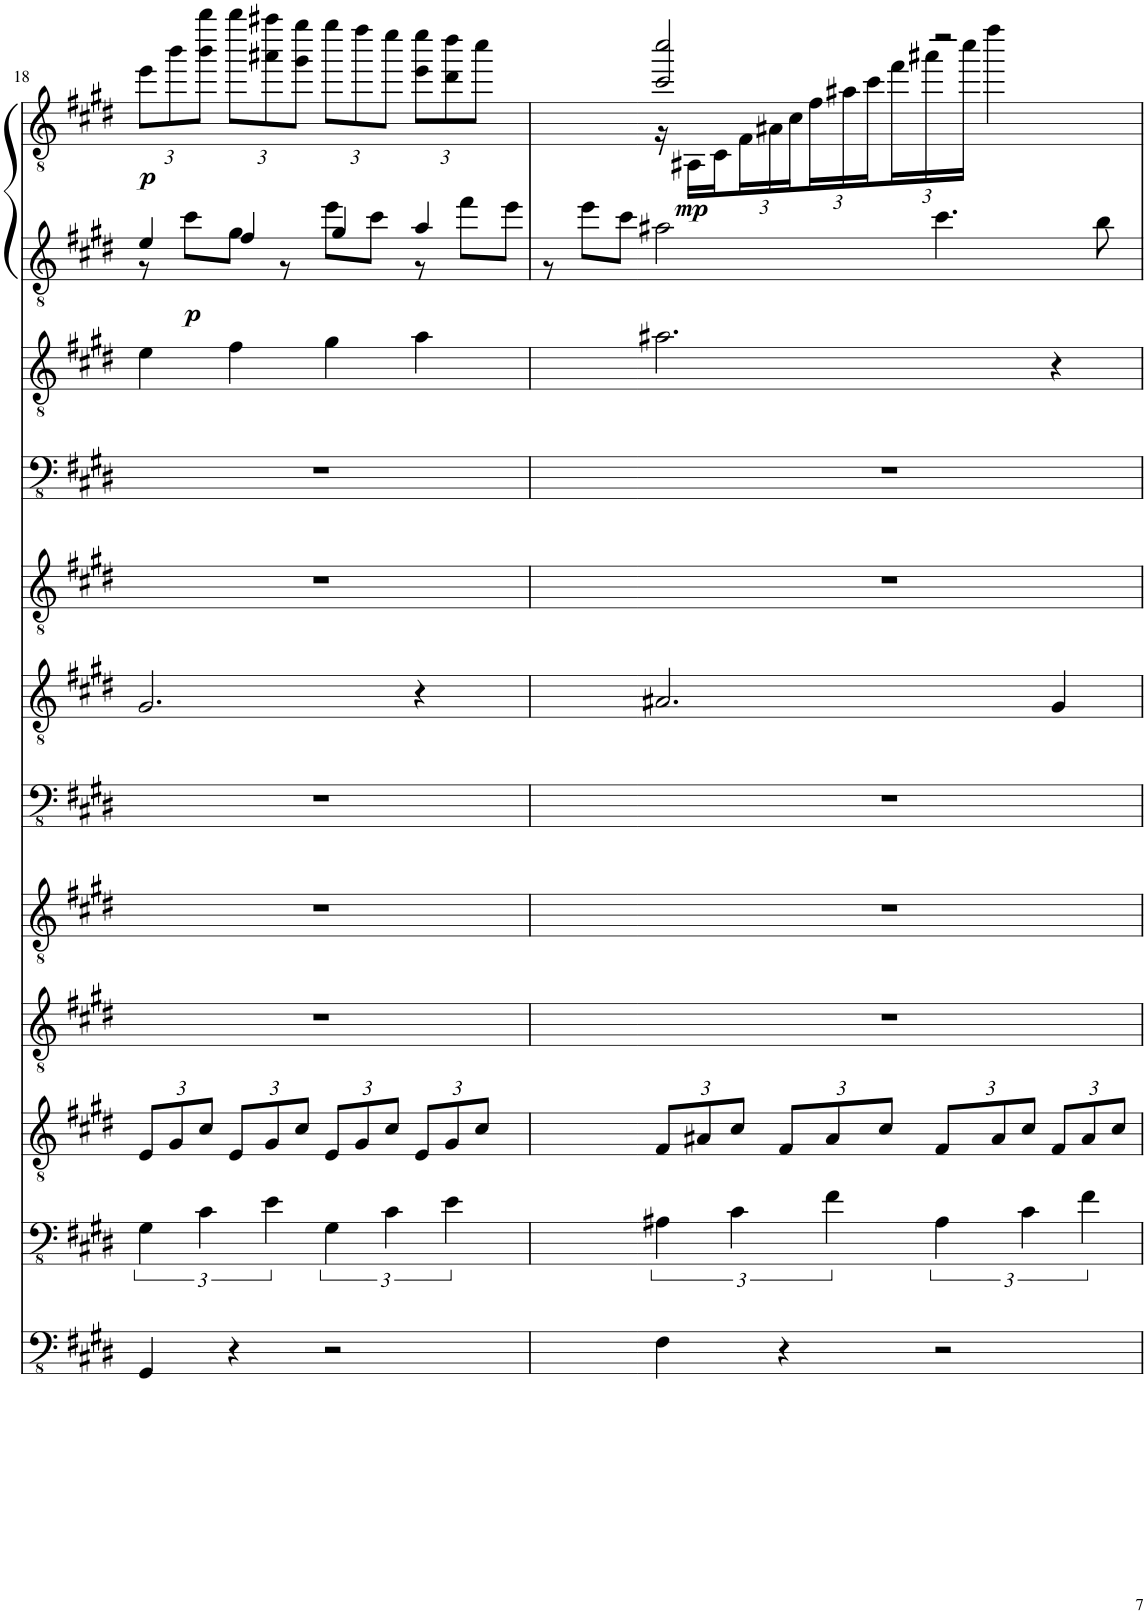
**kern	**kern	**kern	**kern	**kern	**kern	**kern	**kern	**kern	**kern	**kern	**kern	**dynam
*part11	*part10	*part9	*part8	*part7	*part6	*part5	*part4	*part3	*part2	*part1	*part1	*part1
*staff12	*staff11	*staff10	*staff9	*staff8	*staff7	*staff6	*staff5	*staff4	*staff3	*staff2	*staff1	*staff1/2
*I"Basso	*I"Violoncello	*I"Viola	*I"Violino	*I"Trombone alto in Mib	*I"Corno in Fa	*I"Tromba in Do	*I"Clarinetto Soprano in Sib	*I"Oboe	*I"Flauto in Do	*I"Acoustic Piano	*	*
*	*I'Vc	*I'Vla	*I'Vln	*I'Trb	*	*	*I'Cl	*I'Ob	*I'Fl	*I'Pno	*	*
!!LO:PB:g=z
*clefFv4	*clefFv4	*clefGv2	*clefGv2	*clefGv2	*clefFv4	*clefGv2	*clefGv2	*clefFv4	*clefGv2	*clefGv2	*clefGv2	*
*Trd7c12	*	*	*	*	*Trd4c7	*Trd1c2	*Trd1c2	*	*	*	*	*
*k[f#c#g#d#]	*k[f#c#g#d#]	*k[f#c#g#d#]	*k[f#c#g#d#]	*k[f#c#g#d#]	*k[f#c#g#d#]	*k[f#c#g#d#]	*k[f#c#g#d#]	*k[f#c#g#d#]	*k[f#c#g#d#]	*k[f#c#g#d#]	*k[f#c#g#d#]	*
*M4/4	*M4/4	*M4/4	*M4/4	*M4/4	*M4/4	*M4/4	*M4/4	*M4/4	*M4/4	*M4/4	*M4/4	*
*	*	*Xbrackettup	*	*	*	*	*	*	*	*	*Xbrackettup	*
=18	=18	=18	=18	=18	=18	=18	=18	=18	=18	=18	=18	=18
*	*	*	*	*	*	*	*	*	*	*^	*	*
!	!	!	!	!	!	!	!	!	!	!	!	!	!LO:DY:b
4GGG#/	6GG#\	12E/L	1r	1r	1r	2.G#/	1r	1r	4e\	4e/	8r	12ee\L	p
.	.	12G#/	.	.	.	.	.	.	.	.	.	12bb\	.
!	!	!	!	!	!	!	!	!	!	!	!	!	!LO:DY:b=2
.	.	.	.	.	.	.	.	.	.	.	8cc#\L	.	p
.	6C#\	12c#/J	.	.	.	.	.	.	.	.	.	12bb\ 12bbb\J	.
4r	.	12E/L	.	.	.	.	.	.	4f#\	4f#/	8g#\J	12bbb\L	.
.	6E\	12G#/	.	.	.	.	.	.	.	.	.	12aa#X\ 12aaa#X\	.
.	.	.	.	.	.	.	.	.	.	.	8r	.	.
.	.	12c#/J	.	.	.	.	.	.	.	.	.	12gg#\ 12ggg#\J	.
2r	6GG#\	12E/L	.	.	.	.	.	.	4g#\	4g#/	8ee\L	12ggg#\L	.
.	.	12G#/	.	.	.	.	.	.	.	.	.	12fff#\	.
.	.	.	.	.	.	.	.	.	.	.	8cc#\J	.	.
.	6C#\	12c#/J	.	.	.	.	.	.	.	.	.	12eee\J	.
.	.	12E/L	.	.	.	4r	.	.	4a\	4a/	8r	12ee\ 12eee\L	.
.	6E\	12G#/	.	.	.	.	.	.	.	.	.	12dd#\ 12ddd#\	.
.	.	.	.	.	.	.	.	.	.	.	8ff#\L	.	.
.	.	12c#/J	.	.	.	.	.	.	.	.	.	12ccc#\J	.
2ryy	2ryy	2ryy	2ryy	2ryy	2ryy	2ryy	2ryy	2ryy	2ryy	2ryy	8ee\J	2ryy	.
.	.	.	.	.	.	.	.	.	.	.	8r	.	.
.	.	.	.	.	.	.	.	.	.	.	8ee\L	.	.
.	.	.	.	.	.	.	.	.	.	.	8cc#\J	.	.
*	*	*	*	*	*	*	*	*	*	*v	*v	*	*
=19	=19	=19	=19	=19	=19	=19	=19	=19	=19	=19	=19	=19
*	*	*	*	*	*	*	*	*	*	*	*^	*
4FF#\	6AA#X\	12F#/L	1r	1r	1r	2.A#X/	1r	1r	2.a#X\	2a#X\	2cc#/ 2ccc#/	16r	.
!	!	!	!	!	!	!	!	!	!	!	!	!	!LO:DY:b
.	.	.	.	.	.	.	.	.	.	.	.	16AA#X\LL	mp
.	.	12A#X/	.	.	.	.	.	.	.	.	.	.	.
.	.	.	.	.	.	.	.	.	.	.	.	16C#\	.
.	6C#\	12c#/J	.	.	.	.	.	.	.	.	.	.	.
.	.	.	.	.	.	.	.	.	.	.	.	24F#\	.
.	.	.	.	.	.	.	.	.	.	.	.	24A#X\	.
4r	.	12F#/L	.	.	.	.	.	.	.	.	.	.	.
.	.	.	.	.	.	.	.	.	.	.	.	24c#\	.
.	.	.	.	.	.	.	.	.	.	.	.	24f#\	.
.	6F#\	12A#/	.	.	.	.	.	.	.	.	.	.	.
.	.	.	.	.	.	.	.	.	.	.	.	24a#X\	.
.	.	.	.	.	.	.	.	.	.	.	.	24cc#\	.
.	.	12c#/J	.	.	.	.	.	.	.	.	.	.	.
.	.	.	.	.	.	.	.	.	.	.	.	24ff#\	.
.	.	.	.	.	.	.	.	.	.	.	.	24aa#X\	.
2r	6AA#\	12F#/L	.	.	.	.	.	.	.	4.cc#\	2r	.	.
.	.	.	.	.	.	.	.	.	.	.	.	24ccc#\JJ	.
.	.	.	.	.	.	.	.	.	.	.	.	4fff#\	.
.	.	12A#/	.	.	.	.	.	.	.	.	.	.	.
.	6C#\	12c#/J	.	.	.	.	.	.	.	.	.	.	.
.	.	12F#/L	.	.	.	4G#/	.	.	4r	.	.	.	.
.	.	.	.	.	.	.	.	.	.	.	.	8.ryy	.
.	6F#\	12A#/	.	.	.	.	.	.	.	.	.	.	.
.	.	.	.	.	.	.	.	.	.	8b\	.	.	.
.	.	12c#/J	.	.	.	.	.	.	.	.	.	.	.
*	*	*	*	*	*	*	*	*	*	*	*v	*v	*
=	=	=	=	=	=	=	=	=	=	=	=	=
*-	*-	*-	*-	*-	*-	*-	*-	*-	*-	*-	*-	*-
